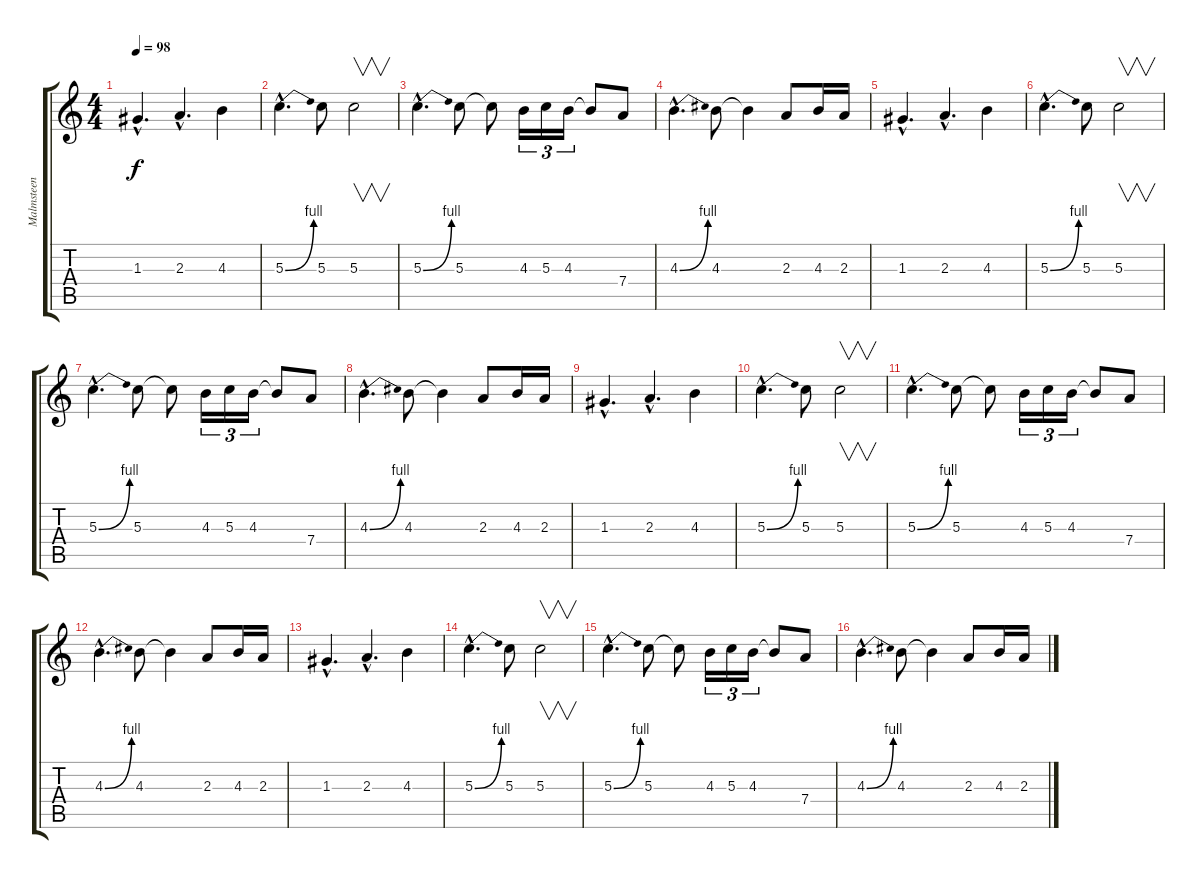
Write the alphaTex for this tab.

\track ("Malmsteen 2" "Malmsteen ") {instrument distortionguitar}
\staff {score tabs}
\tuning (E4 B3 G3 D3 A2 E2) {hide}
\ts (4 4)
\tempo 98
\clef g2
\ks c
1.3{hac}.4{d dy f} 2.3{hac}.4{d} 4.3.4 |
5.3{be (bend 0 0 60 4) hac}.4{d} 5.3.8 5.3.2{v} |
5.3{be (bend 0 0 60 4) hac}.4{d} 5.3.8 5.3{t}.8 4.3.16{tu (3 2)} 5.3.16{tu (3 2)} 4.3.16{tu (3 2)} 4.3{t}.8 7.4.8 |
4.3{be (bend 0 0 60 4) hac}.4{d} 4.3.8 4.3{t}.4 2.3.8 4.3.16 2.3.16 |
1.3{hac}.4{d} 2.3{hac}.4{d} 4.3.4 |
5.3{be (bend 0 0 60 4) hac}.4{d} 5.3.8 5.3.2{v} |
5.3{be (bend 0 0 60 4) hac}.4{d} 5.3.8 5.3{t}.8 4.3.16{tu (3 2)} 5.3.16{tu (3 2)} 4.3.16{tu (3 2)} 4.3{t}.8 7.4.8 |
4.3{be (bend 0 0 60 4) hac}.4{d} 4.3.8 4.3{t}.4 2.3.8 4.3.16 2.3.16 |
1.3{hac}.4{d} 2.3{hac}.4{d} 4.3.4 |
5.3{be (bend 0 0 60 4) hac}.4{d} 5.3.8 5.3.2{v} |
5.3{be (bend 0 0 60 4) hac}.4{d} 5.3.8 5.3{t}.8 4.3.16{tu (3 2)} 5.3.16{tu (3 2)} 4.3.16{tu (3 2)} 4.3{t}.8 7.4.8 |
4.3{be (bend 0 0 60 4) hac}.4{d} 4.3.8 4.3{t}.4 2.3.8 4.3.16 2.3.16 |
1.3{hac}.4{d} 2.3{hac}.4{d} 4.3.4 |
5.3{be (bend 0 0 60 4) hac}.4{d} 5.3.8 5.3.2{v} |
5.3{be (bend 0 0 60 4) hac}.4{d} 5.3.8 5.3{t}.8 4.3.16{tu (3 2)} 5.3.16{tu (3 2)} 4.3.16{tu (3 2)} 4.3{t}.8 7.4.8 |
4.3{be (bend 0 0 60 4) hac}.4{d} 4.3.8 4.3{t}.4 2.3.8 4.3.16 2.3.16
